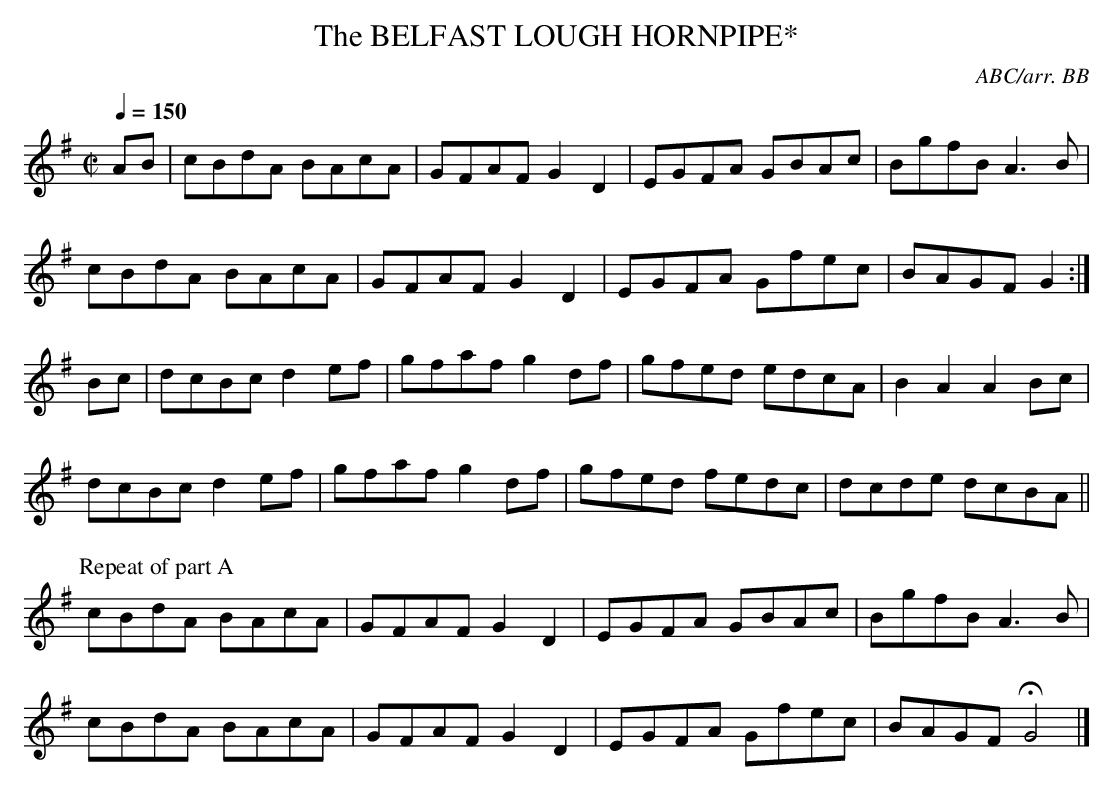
X:1
T:BELFAST LOUGH HORNPIPE*, The
C:ABC/arr. BB
Q:1/4=150
L:1/8
this "Belfast Hornpipe" from all the other ones!
M:C|
K:G % source key = A
AB|cBdA BAcA|GFAF G2D2|EGFA GBAc|BgfB A3B|
cBdA BAcA|GFAF G2D2|EGFA Gfec|BAGF G2 :|
Bc|dcBc d2ef|gfaf g2df|gfed edcA|B2A2 A2Bc|
dcBc d2ef|gfaf g2df|gfed fedc|dcde dcBA||
P:Repeat of part A
cBdA BAcA|GFAF G2D2|EGFA GBAc|BgfB A3B|
cBdA BAcA|GFAF G2D2|EGFA Gfec|BAGF HG4|]
